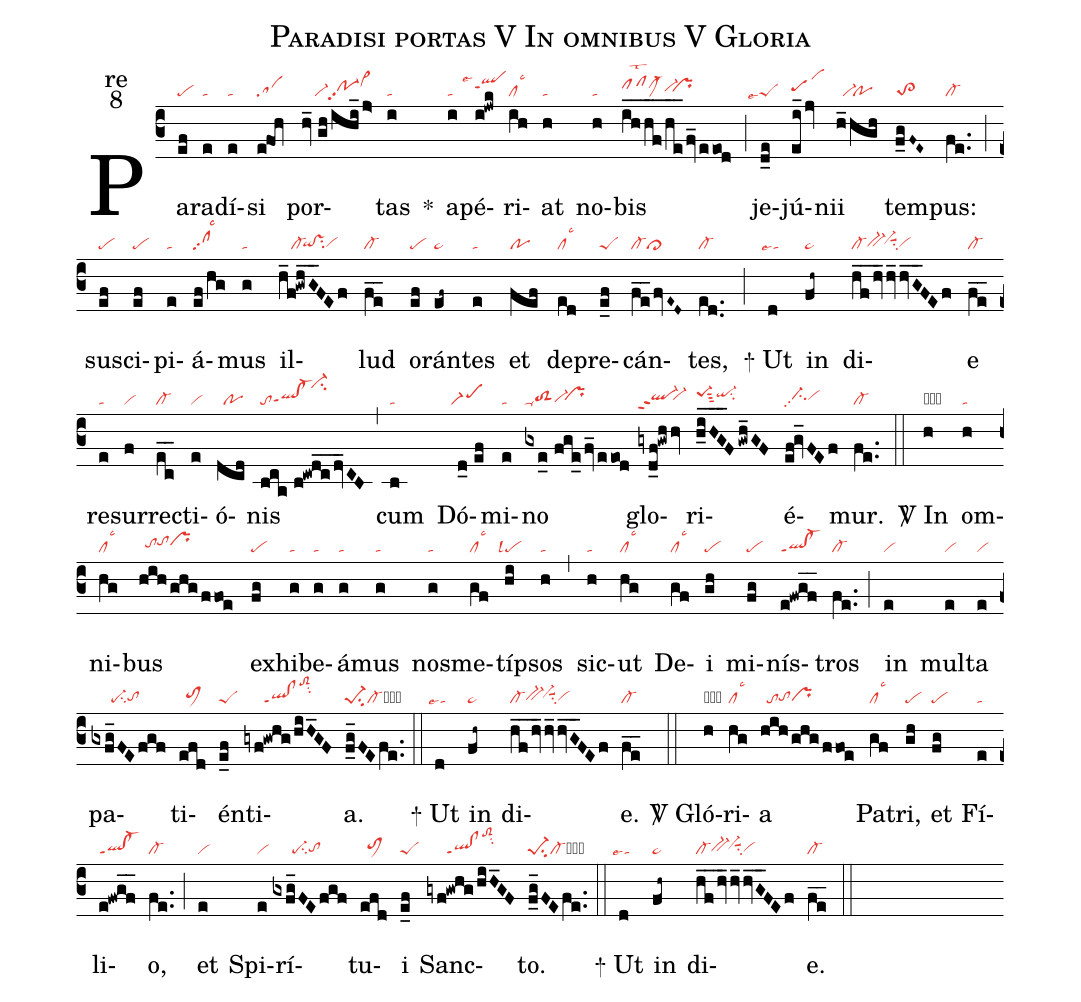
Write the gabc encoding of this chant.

name:Paradisi portas V In omnibus V Gloria;
office-part:re;
mode:8;
nabc-lines:1;
%%
(c3) Pa(ef|pe)ra(e|ta)dí(e|ta)si(e@foh|sa) por(hv_//gh/ihi_/j>|////vi-po-1hhpp2vi>hj)tas(i|ta) <sp>*</sp>() a(i|ta)pé(i!jwk|````qlhippt1lse4)ri(ih|cllsc3)at(h|ta) no(h|ta)bis(ih__hf__/he__/fv_/eeod|pfhilst2clM-hivi-hh``prhh) (;) je(d_e|````peSlse7)jú(ei_/jv|scG1hh)nii(h_hgh|//vi-`po) tem(f_gF~E~|to>2)pus:(fe..|cl-) (;) sus(ef|pe)ci(ef|pe)pi(e|ta)á(ef/hg|sflsc3)mus(g|ta) il(h_f!gwhG__FEf|////cl-`qihg!vshgsu2vihg)lud(fe__|cl-) o(ef|pe)rán(ef~|ta>)tes(e|ta) et(fef|po) de(ed|cllsc3)pre(e_f|peS)cán(fe__/fvE~D~|cl-cl>)tes,(ed..|cl-) (;)
<sp>+</sp> Ut(d|``talse4) in(fh~|ta>) di(hf__/hv_hv_hv_G_FEf|cl-bv-hg`vi-hhsuu1su2vihg)e(fe__|cl-) re(e|ta)sur(f|vi)rec(ec__|cl-)ti(e|vi)ó(dcd|//po)nis(bca//b!cwdc__/dv_CB|toqlhg!cl-hgppt1`ci-hm) (,) cum(b|ta) Dó(d_0//ef|``scM1)mi(e|ta)no(gxe_0//fge_/fv_/eeod|ta-toS2hgvi-hg`prhh) glo(gyd_f!gwhhv|ql-hhppt2``vi-hh)ri(h_iHG___F/gwh_GF|pe-1hisut3qi-hisu2)é(ef!gv_FEf|//ci-hhpp2vihh)mur.(fe..|cl-) (::)

<sp>V/</sp> In(h|obta) om(h|ta)ni(hg|cllsc3)bus(hih/ghg/ffoe|//tohhtohiprhi) ex(fg|pe)hi(g|ta)be(g|ta)á(g|ta)mus(g|ta) nos(g|ta)me(gf|cllsc3)típ(hi|``pelsl4)sos(h|ta) (,) sic(h|ta)ut(hg|cllsc3) De(gf|cllsc3)i(gh|pe) mi(fg|pe)nís(e!fwgf__|ql!cl-ppt1)tros(fe..|cl-) (;) in(e|vi) mul(e|vi)ta(e|vi) pa(gxfg_FEfgf|//////pe-su2tohg)ti(efd|//toM1hh)én(e_f|peS)ti(gyf!gwhg/hiH_GF|//////ql!clppt1toS2hmsu2)a.(f_g_FEfe..|pe-1su2cl-cb) (::)
<sp>+</sp> Ut(d|``talse4) in(fh~|ta>) di(hf__/hv_hv_hv_G_FEf|cl-bv-hg`vi-hhsuu1su2vihg)e.(fe__|cl-) (::)

<sp>V/</sp> Gló(h|obta)ri(hg|cllsc3)a(hih/ghg/ffoe|//totohgprhg) Pa(gf|cllsc3)tri,(gh|pe) et(fg|pe) Fí(e|ta)li(e!fwgf__|ql!cl-ppt1)o,(fe..|cl-) (;) et(e|vi) Spi(e|vi)rí(gxfg_FEfgf|//////pe-su2tohg)tu(efd|//toM1hh)i(e_f|peS) Sanc(gyf!gwhg/hiH_GF|//////ql!clppt1toS2hmsu2)to.(f_g_FEfe..|pe-1su2cl-cb) (::)
<sp>+</sp> Ut(d|``talse4) in(fh~|ta>) di(hf__/hv_hv_hv_G_FEf|cl-bv-hg`vi-hhsuu1su2vihg)e.(fe__|cl-) (::)
